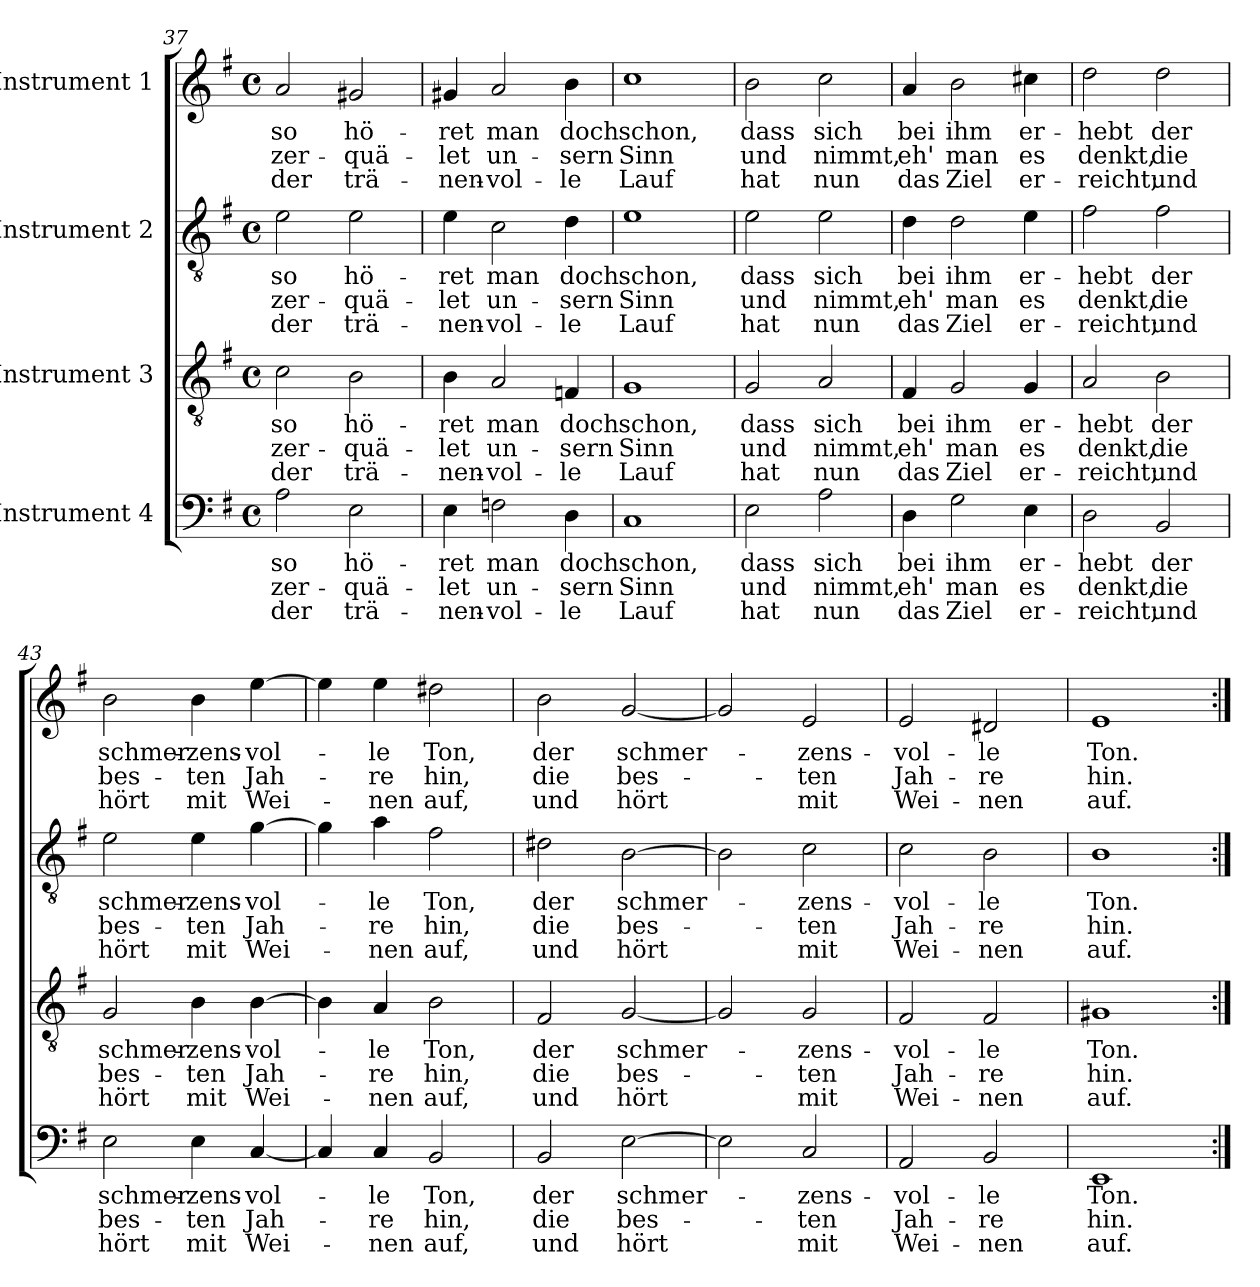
**kern	**text	**text	**text	**kern	**text	**text	**text	**kern	**text	**text	**text	**kern	**text	**text	**text
*part4	*part4	*part4	*part4	*part3	*part3	*part3	*part3	*part2	*part2	*part2	*part2	*part1	*part1	*part1	*part1
*staff4	*staff4	*staff4	*staff4	*staff3	*staff3	*staff3	*staff3	*staff2	*staff2	*staff2	*staff2	*staff1	*staff1	*staff1	*staff1
*I"Instrument 4	*	*	*	*I"Instrument 3	*	*	*	*I"Instrument 2	*	*	*	*I"Instrument 1	*	*	*
*clefF4	*	*	*	*clefGv2	*	*	*	*clefGv2	*	*	*	*clefG2	*	*	*
*k[f#]	*	*	*	*k[f#]	*	*	*	*k[f#]	*	*	*	*k[f#]	*	*	*
*G:	*	*	*	*G:	*	*	*	*G:	*	*	*	*G:	*	*	*
*M4/4	*	*	*	*M4/4	*	*	*	*M4/4	*	*	*	*M4/4	*	*	*
*met(c)	*	*	*	*met(c)	*	*	*	*met(c)	*	*	*	*met(c)	*	*	*
=37	=37	=37	=37	=37	=37	=37	=37	=37	=37	=37	=37	=37	=37	=37	=37
!	!LO:LY:b:cj	!LO:LY:b:cj	!LO:LY:b:cj	!	!LO:LY:b:cj	!LO:LY:b:cj	!LO:LY:b:cj	!	!LO:LY:b:cj	!LO:LY:b:cj	!LO:LY:b:cj	!	!LO:LY:b:cj	!LO:LY:b:cj	!LO:LY:b:cj
2A\	so	zer-	-der	2c\	so	zer-	-der	2e\	so	zer-	-der	2a/	so	zer-	-der
!	!LO:LY:b:cj	!LO:LY:b:cj	!LO:LY:b:cj	!	!LO:LY:b:cj	!LO:LY:b:cj	!LO:LY:b:cj	!	!LO:LY:b:cj	!LO:LY:b:cj	!LO:LY:b:cj	!	!LO:LY:b:cj	!LO:LY:b:cj	!LO:LY:b:cj
2E\	hö-	-quä-	-trä-	2B\	hö-	-quä-	-trä-	2e\	hö-	-quä-	-trä-	2g#X/	hö-	-quä-	-trä-
!!LO:LB:g=z
=38	=38	=38	=38	=38	=38	=38	=38	=38	=38	=38	=38	=38	=38	=38	=38
!	!LO:LY:b:cj	!LO:LY:b:cj	!LO:LY:b:cj	!	!LO:LY:b:cj	!LO:LY:b:cj	!LO:LY:b:cj	!	!LO:LY:b:cj	!LO:LY:b:cj	!LO:LY:b:cj	!	!LO:LY:b:cj	!LO:LY:b:cj	!LO:LY:b:cj
4E\	-ret	let	nen-	4B\	-ret	let	nen-	4e\	-ret	let	nen-	4g#X/	-ret	let	nen-
!	!LO:LY:b:cj	!LO:LY:b:cj	!LO:LY:b:cj	!	!LO:LY:b:cj	!LO:LY:b:cj	!LO:LY:b:cj	!	!LO:LY:b:cj	!LO:LY:b:cj	!LO:LY:b:cj	!	!LO:LY:b:cj	!LO:LY:b:cj	!LO:LY:b:cj
2Fn\	-man	un-	-vol-	2A/	-man	un-	-vol-	2c\	-man	un-	-vol-	2a/	-man	un-	-vol-
!	!LO:LY:b:cj	!LO:LY:b:cj	!LO:LY:b:cj	!	!LO:LY:b:cj	!LO:LY:b:cj	!LO:LY:b:cj	!	!LO:LY:b:cj	!LO:LY:b:cj	!LO:LY:b:cj	!	!LO:LY:b:cj	!LO:LY:b:cj	!LO:LY:b:cj
4D\	-doch	sern	le	4Fn/	-doch	sern	le	4d\	-doch	sern	le	4b\	-doch	sern	le
=39	=39	=39	=39	=39	=39	=39	=39	=39	=39	=39	=39	=39	=39	=39	=39
!	!LO:LY:b:cj	!LO:LY:b:cj	!LO:LY:b:cj	!	!LO:LY:b:cj	!LO:LY:b:cj	!LO:LY:b:cj	!	!LO:LY:b:cj	!LO:LY:b:cj	!LO:LY:b:cj	!	!LO:LY:b:cj	!LO:LY:b:cj	!LO:LY:b:cj
1C	schon,	Sinn	Lauf	1G	schon,	Sinn	Lauf	1e	schon,	Sinn	Lauf	1cc	schon,	Sinn	Lauf
=40	=40	=40	=40	=40	=40	=40	=40	=40	=40	=40	=40	=40	=40	=40	=40
!	!LO:LY:b:cj	!LO:LY:b:cj	!LO:LY:b:cj	!	!LO:LY:b:cj	!LO:LY:b:cj	!LO:LY:b:cj	!	!LO:LY:b:cj	!LO:LY:b:cj	!LO:LY:b:cj	!	!LO:LY:b:cj	!LO:LY:b:cj	!LO:LY:b:cj
2E\	dass	und	hat	2G/	dass	und	hat	2e\	dass	und	hat	2b\	dass	und	hat
!	!LO:LY:b:cj	!LO:LY:b:cj	!LO:LY:b:cj	!	!LO:LY:b:cj	!LO:LY:b:cj	!LO:LY:b:cj	!	!LO:LY:b:cj	!LO:LY:b:cj	!LO:LY:b:cj	!	!LO:LY:b:cj	!LO:LY:b:cj	!LO:LY:b:cj
2A\	sich	nimmt,	nun	2A/	sich	nimmt,	nun	2e\	sich	nimmt,	nun	2cc\	sich	nimmt,	nun
=41	=41	=41	=41	=41	=41	=41	=41	=41	=41	=41	=41	=41	=41	=41	=41
!	!LO:LY:b:cj	!LO:LY:b:cj	!LO:LY:b:cj	!	!LO:LY:b:cj	!LO:LY:b:cj	!LO:LY:b:cj	!	!LO:LY:b:cj	!LO:LY:b:cj	!LO:LY:b:cj	!	!LO:LY:b:cj	!LO:LY:b:cj	!LO:LY:b:cj
4D\	bei	eh'	das	4F#/	bei	eh'	das	4d\	bei	eh'	das	4a/	bei	eh'	das
!	!LO:LY:b:cj	!LO:LY:b:cj	!LO:LY:b:cj	!	!LO:LY:b:cj	!LO:LY:b:cj	!LO:LY:b:cj	!	!LO:LY:b:cj	!LO:LY:b:cj	!LO:LY:b:cj	!	!LO:LY:b:cj	!LO:LY:b:cj	!LO:LY:b:cj
2G\	ihm	man	Ziel	2G/	ihm	man	Ziel	2d\	ihm	man	Ziel	2b\	ihm	man	Ziel
!	!LO:LY:b:cj	!LO:LY:b:cj	!LO:LY:b:cj	!	!LO:LY:b:cj	!LO:LY:b:cj	!LO:LY:b:cj	!	!LO:LY:b:cj	!LO:LY:b:cj	!LO:LY:b:cj	!	!LO:LY:b:cj	!LO:LY:b:cj	!LO:LY:b:cj
4E\	er-	-es	er-	4G/	er-	-es	er-	4e\	er-	-es	er-	4cc#X\	er-	-es	er-
=42	=42	=42	=42	=42	=42	=42	=42	=42	=42	=42	=42	=42	=42	=42	=42
!	!LO:LY:b:cj	!LO:LY:b:cj	!LO:LY:b:cj	!	!LO:LY:b:cj	!LO:LY:b:cj	!LO:LY:b:cj	!	!LO:LY:b:cj	!LO:LY:b:cj	!LO:LY:b:cj	!	!LO:LY:b:cj	!LO:LY:b:cj	!LO:LY:b:cj
2D\	-hebt	denkt,	reicht;	2A/	-hebt	denkt,	reicht;	2f#\	-hebt	denkt,	reicht;	2dd\	-hebt	denkt,	reicht;
!	!LO:LY:b:cj	!LO:LY:b:cj	!LO:LY:b:cj	!	!LO:LY:b:cj	!LO:LY:b:cj	!LO:LY:b:cj	!	!LO:LY:b:cj	!LO:LY:b:cj	!LO:LY:b:cj	!	!LO:LY:b:cj	!LO:LY:b:cj	!LO:LY:b:cj
2BB/	der	die	und	2B\	der	die	und	2f#\	der	die	und	2dd\	der	die	und
!!LO:LB:g=z
=43	=43	=43	=43	=43	=43	=43	=43	=43	=43	=43	=43	=43	=43	=43	=43
!	!LO:LY:b:cj	!LO:LY:b:cj	!LO:LY:b:cj	!	!LO:LY:b:cj	!LO:LY:b:cj	!LO:LY:b:cj	!	!LO:LY:b:cj	!LO:LY:b:cj	!LO:LY:b:cj	!	!LO:LY:b:cj	!LO:LY:b:cj	!LO:LY:b:cj
2E\	schmer-	-bes-	-hört	2G/	schmer-	-bes-	-hört	2e\	schmer-	-bes-	-hört	2b\	schmer-	-bes-	-hört
!	!LO:LY:b:cj	!LO:LY:b:cj	!LO:LY:b:cj	!	!LO:LY:b:cj	!LO:LY:b:cj	!LO:LY:b:cj	!	!LO:LY:b:cj	!LO:LY:b:cj	!LO:LY:b:cj	!	!LO:LY:b:cj	!LO:LY:b:cj	!LO:LY:b:cj
4E\	zens-	-ten	mit	4B\	zens-	-ten	mit	4e\	zens-	-ten	mit	4b\	zens-	-ten	mit
!	!LO:LY:b:cj	!LO:LY:b:cj	!LO:LY:b:cj	!	!LO:LY:b:cj	!LO:LY:b:cj	!LO:LY:b:cj	!	!LO:LY:b:cj	!LO:LY:b:cj	!LO:LY:b:cj	!	!LO:LY:b:cj	!LO:LY:b:cj	!LO:LY:b:cj
[<4C/	vol-	-Jah-	-Wei-	[>4B\	vol-	-Jah-	-Wei-	[>4g\	vol-	-Jah-	-Wei-	[>4ee\	vol-	-Jah-	-Wei-
=44	=44	=44	=44	=44	=44	=44	=44	=44	=44	=44	=44	=44	=44	=44	=44
4C/]	.	.	.	4B\]	.	.	.	4g\]	.	.	.	4ee\]	.	.	.
!	!LO:LY:b:cj	!LO:LY:b:cj	!LO:LY:b:cj	!	!LO:LY:b:cj	!LO:LY:b:cj	!LO:LY:b:cj	!	!LO:LY:b:cj	!LO:LY:b:cj	!LO:LY:b:cj	!	!LO:LY:b:cj	!LO:LY:b:cj	!LO:LY:b:cj
4C/	-le	re	nen	4A/	-le	re	nen	4a\	-le	re	nen	4ee\	-le	re	nen
!	!LO:LY:b:cj	!LO:LY:b:cj	!LO:LY:b:cj	!	!LO:LY:b:cj	!LO:LY:b:cj	!LO:LY:b:cj	!	!LO:LY:b:cj	!LO:LY:b:cj	!LO:LY:b:cj	!	!LO:LY:b:cj	!LO:LY:b:cj	!LO:LY:b:cj
2BB/	Ton,	hin,	auf,	2B\	Ton,	hin,	auf,	2f#\	Ton,	hin,	auf,	2dd#X\	Ton,	hin,	auf,
=45	=45	=45	=45	=45	=45	=45	=45	=45	=45	=45	=45	=45	=45	=45	=45
!	!LO:LY:b:cj	!LO:LY:b:cj	!LO:LY:b:cj	!	!LO:LY:b:cj	!LO:LY:b:cj	!LO:LY:b:cj	!	!LO:LY:b:cj	!LO:LY:b:cj	!LO:LY:b:cj	!	!LO:LY:b:cj	!LO:LY:b:cj	!LO:LY:b:cj
2BB/	der	die	und	2F#/	der	die	und	2d#X\	der	die	und	2b\	der	die	und
!	!LO:LY:b:cj	!LO:LY:b:cj	!LO:LY:b:cj	!	!LO:LY:b:cj	!LO:LY:b:cj	!LO:LY:b:cj	!	!LO:LY:b:cj	!LO:LY:b:cj	!LO:LY:b:cj	!	!LO:LY:b:cj	!LO:LY:b:cj	!LO:LY:b:cj
[>2E\	schmer-	-bes-	-hört	[<2G/	schmer-	-bes-	-hört	[>2B\	schmer-	-bes-	-hört	[<2g/	schmer-	-bes-	-hört
=46	=46	=46	=46	=46	=46	=46	=46	=46	=46	=46	=46	=46	=46	=46	=46
2E\]	.	.	.	2G/]	.	.	.	2B\]	.	.	.	2g/]	.	.	.
!	!LO:LY:b:cj	!LO:LY:b:cj	!LO:LY:b:cj	!	!LO:LY:b:cj	!LO:LY:b:cj	!LO:LY:b:cj	!	!LO:LY:b:cj	!LO:LY:b:cj	!LO:LY:b:cj	!	!LO:LY:b:cj	!LO:LY:b:cj	!LO:LY:b:cj
2C/	zens-	-ten	mit	2G/	zens-	-ten	mit	2c\	zens-	-ten	mit	2e/	zens-	-ten	mit
=47	=47	=47	=47	=47	=47	=47	=47	=47	=47	=47	=47	=47	=47	=47	=47
!	!LO:LY:b:cj	!LO:LY:b:cj	!LO:LY:b:cj	!	!LO:LY:b:cj	!LO:LY:b:cj	!LO:LY:b:cj	!	!LO:LY:b:cj	!LO:LY:b:cj	!LO:LY:b:cj	!	!LO:LY:b:cj	!LO:LY:b:cj	!LO:LY:b:cj
2AA/	vol-	-Jah-	-Wei-	2F#/	vol-	-Jah-	-Wei-	2c\	vol-	-Jah-	-Wei-	2e/	vol-	-Jah-	-Wei-
!	!LO:LY:b:cj	!LO:LY:b:cj	!LO:LY:b:cj	!	!LO:LY:b:cj	!LO:LY:b:cj	!LO:LY:b:cj	!	!LO:LY:b:cj	!LO:LY:b:cj	!LO:LY:b:cj	!	!LO:LY:b:cj	!LO:LY:b:cj	!LO:LY:b:cj
2BB/	-le	re	nen	2F#/	-le	re	nen	2B\	-le	re	nen	2d#X/	-le	re	nen
=48	=48	=48	=48	=48	=48	=48	=48	=48	=48	=48	=48	=48	=48	=48	=48
!	!LO:LY:b:cj	!LO:LY:b:cj	!LO:LY:b:cj	!	!LO:LY:b:cj	!LO:LY:b:cj	!LO:LY:b:cj	!	!LO:LY:b:cj	!LO:LY:b:cj	!LO:LY:b:cj	!	!LO:LY:b:cj	!LO:LY:b:cj	!LO:LY:b:cj
1EE	Ton.	hin.	auf.	1G#X	Ton.	hin.	auf.	1B	Ton.	hin.	auf.	1e	Ton.	hin.	auf.
=:|!	=:|!	=:|!	=:|!	=:|!	=:|!	=:|!	=:|!	=:|!	=:|!	=:|!	=:|!	=:|!	=:|!	=:|!	=:|!
*-	*-	*-	*-	*-	*-	*-	*-	*-	*-	*-	*-	*-	*-	*-	*-
